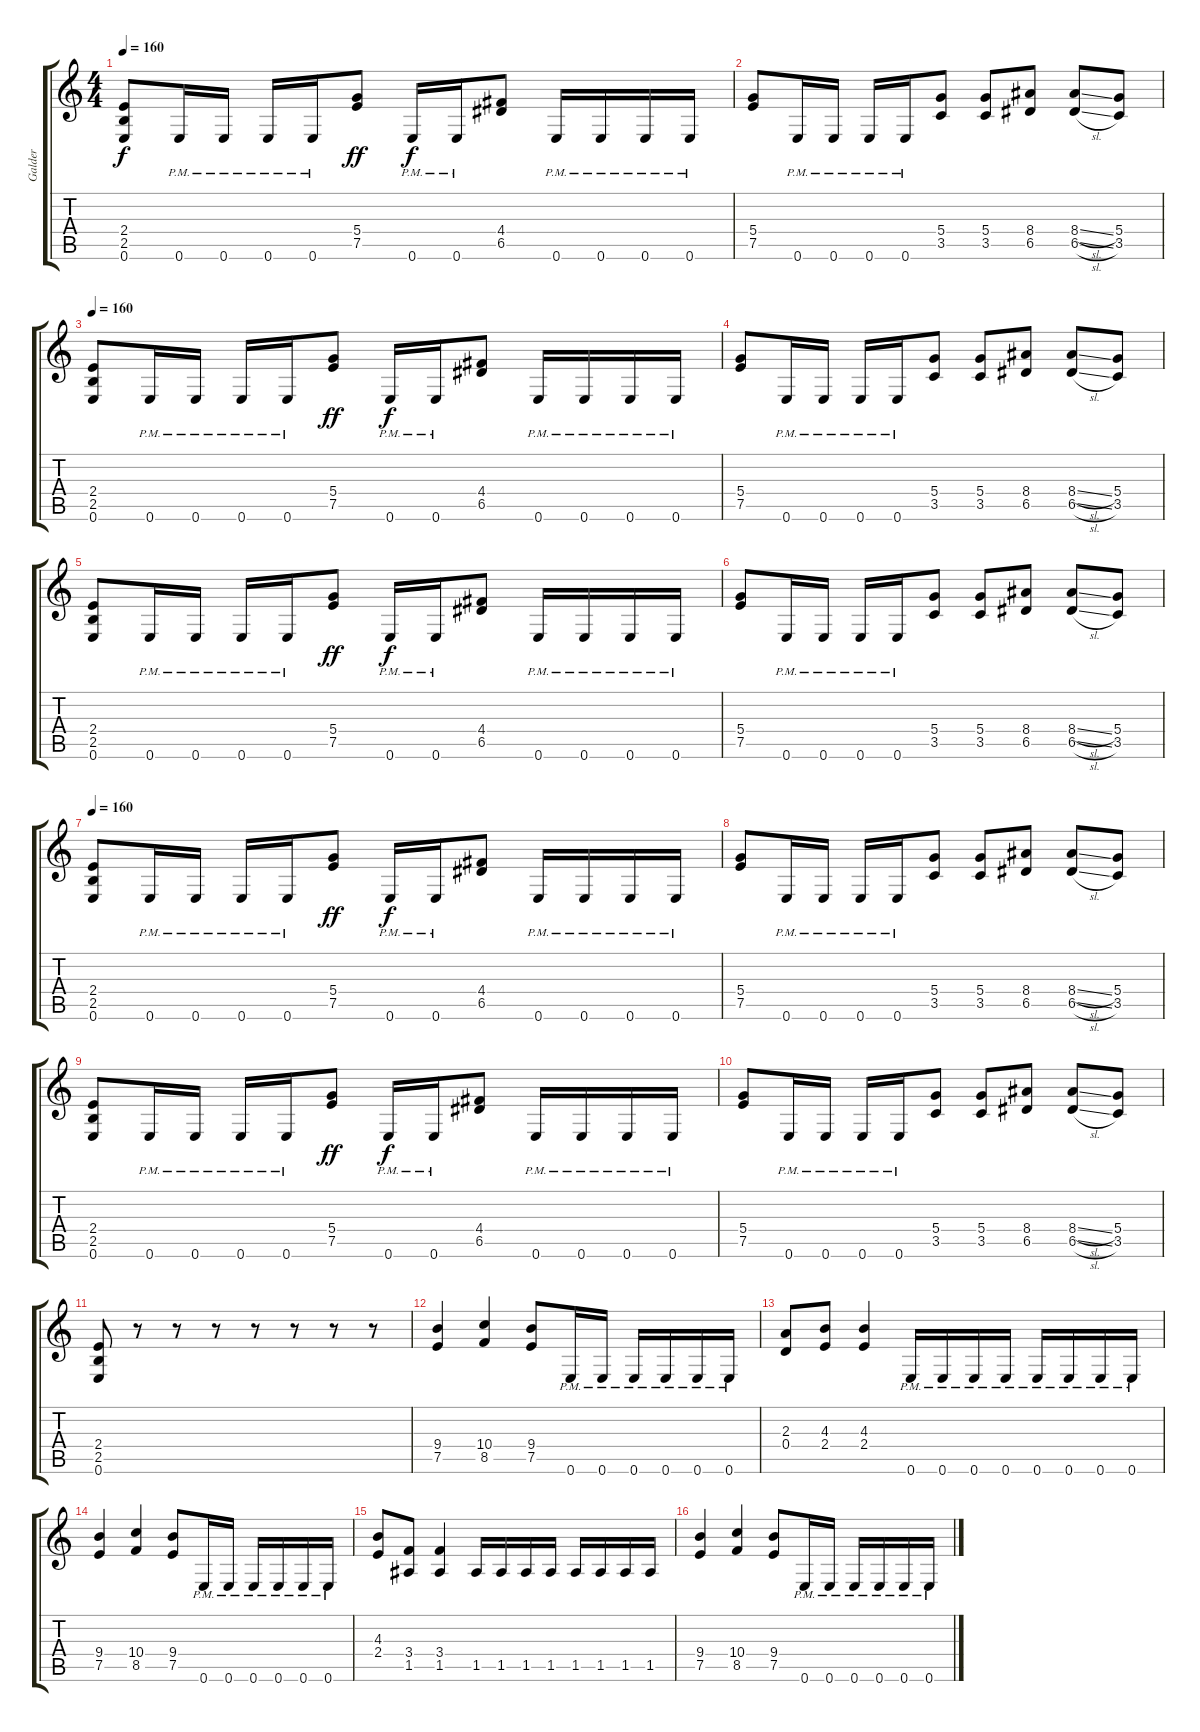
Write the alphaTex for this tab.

\track ("Galder" "Galder") {instrument overdrivenguitar}
\staff {score tabs}
\tuning (E4 B3 G3 D3 A2 E2) {hide}
\ts (4 4)
\tempo 160
\clef g2
\ks c
(2.4 2.5 0.6).8{dy f} 0.6{pm}.16 0.6{pm}.16 0.6{pm}.16 0.6{pm}.16 (5.4 7.5).8{dy ff} 0.6{pm}.16{dy f} 0.6{pm}.16 (4.4 6.5).8 0.6{pm}.16 0.6{pm}.16 0.6{pm}.16 0.6{pm}.16 |
(5.4 7.5).8 0.6{pm}.16 0.6{pm}.16 0.6{pm}.16 0.6{pm}.16 (5.4 3.5).8 (5.4 3.5).8 (8.4 6.5).8 (8.4{sl} 6.5{sl}).8 (5.4 3.5).8 |
\tempo 160
(2.4 2.5 0.6).8 0.6{pm}.16 0.6{pm}.16 0.6{pm}.16 0.6{pm}.16 (5.4 7.5).8{dy ff} 0.6{pm}.16{dy f} 0.6{pm}.16 (4.4 6.5).8 0.6{pm}.16 0.6{pm}.16 0.6{pm}.16 0.6{pm}.16 |
(5.4 7.5).8 0.6{pm}.16 0.6{pm}.16 0.6{pm}.16 0.6{pm}.16 (5.4 3.5).8 (5.4 3.5).8 (8.4 6.5).8 (8.4{sl} 6.5{sl}).8 (5.4 3.5).8 |
(2.4 2.5 0.6).8 0.6{pm}.16 0.6{pm}.16 0.6{pm}.16 0.6{pm}.16 (5.4 7.5).8{dy ff} 0.6{pm}.16{dy f} 0.6{pm}.16 (4.4 6.5).8 0.6{pm}.16 0.6{pm}.16 0.6{pm}.16 0.6{pm}.16 |
(5.4 7.5).8 0.6{pm}.16 0.6{pm}.16 0.6{pm}.16 0.6{pm}.16 (5.4 3.5).8 (5.4 3.5).8 (8.4 6.5).8 (8.4{sl} 6.5{sl}).8 (5.4 3.5).8 |
\tempo 160
(2.4 2.5 0.6).8 0.6{pm}.16 0.6{pm}.16 0.6{pm}.16 0.6{pm}.16 (5.4 7.5).8{dy ff} 0.6{pm}.16{dy f} 0.6{pm}.16 (4.4 6.5).8 0.6{pm}.16 0.6{pm}.16 0.6{pm}.16 0.6{pm}.16 |
(5.4 7.5).8 0.6{pm}.16 0.6{pm}.16 0.6{pm}.16 0.6{pm}.16 (5.4 3.5).8 (5.4 3.5).8 (8.4 6.5).8 (8.4{sl} 6.5{sl}).8 (5.4 3.5).8 |
(2.4 2.5 0.6).8 0.6{pm}.16 0.6{pm}.16 0.6{pm}.16 0.6{pm}.16 (5.4 7.5).8{dy ff} 0.6{pm}.16{dy f} 0.6{pm}.16 (4.4 6.5).8 0.6{pm}.16 0.6{pm}.16 0.6{pm}.16 0.6{pm}.16 |
(5.4 7.5).8 0.6{pm}.16 0.6{pm}.16 0.6{pm}.16 0.6{pm}.16 (5.4 3.5).8 (5.4 3.5).8 (8.4 6.5).8 (8.4{sl} 6.5{sl}).8 (5.4 3.5).8 |
(2.4 2.5 0.6).8 r.8 r.8 r.8 r.8 r.8 r.8 r.8 |
\section ("" "")
(9.4 7.5).4 (10.4 8.5).4 (9.4 7.5).8 0.6{pm}.16 0.6{pm}.16 0.6{pm}.16 0.6{pm}.16 0.6{pm}.16 0.6{pm}.16 |
(2.3 0.4).8 (4.3 2.4).8 (4.3 2.4).4 0.6{pm}.16 0.6{pm}.16 0.6{pm}.16 0.6{pm}.16 0.6{pm}.16 0.6{pm}.16 0.6{pm}.16 0.6{pm}.16 |
(9.4 7.5).4 (10.4 8.5).4 (9.4 7.5).8 0.6{pm}.16 0.6{pm}.16 0.6{pm}.16 0.6{pm}.16 0.6{pm}.16 0.6{pm}.16 |
(4.3 2.4).8 (3.4 1.5).8 (3.4 1.5).4 1.5.16 1.5.16 1.5.16 1.5.16 1.5.16 1.5.16 1.5.16 1.5.16 |
(9.4 7.5).4 (10.4 8.5).4 (9.4 7.5).8 0.6{pm}.16 0.6{pm}.16 0.6{pm}.16 0.6{pm}.16 0.6{pm}.16 0.6{pm}.16
